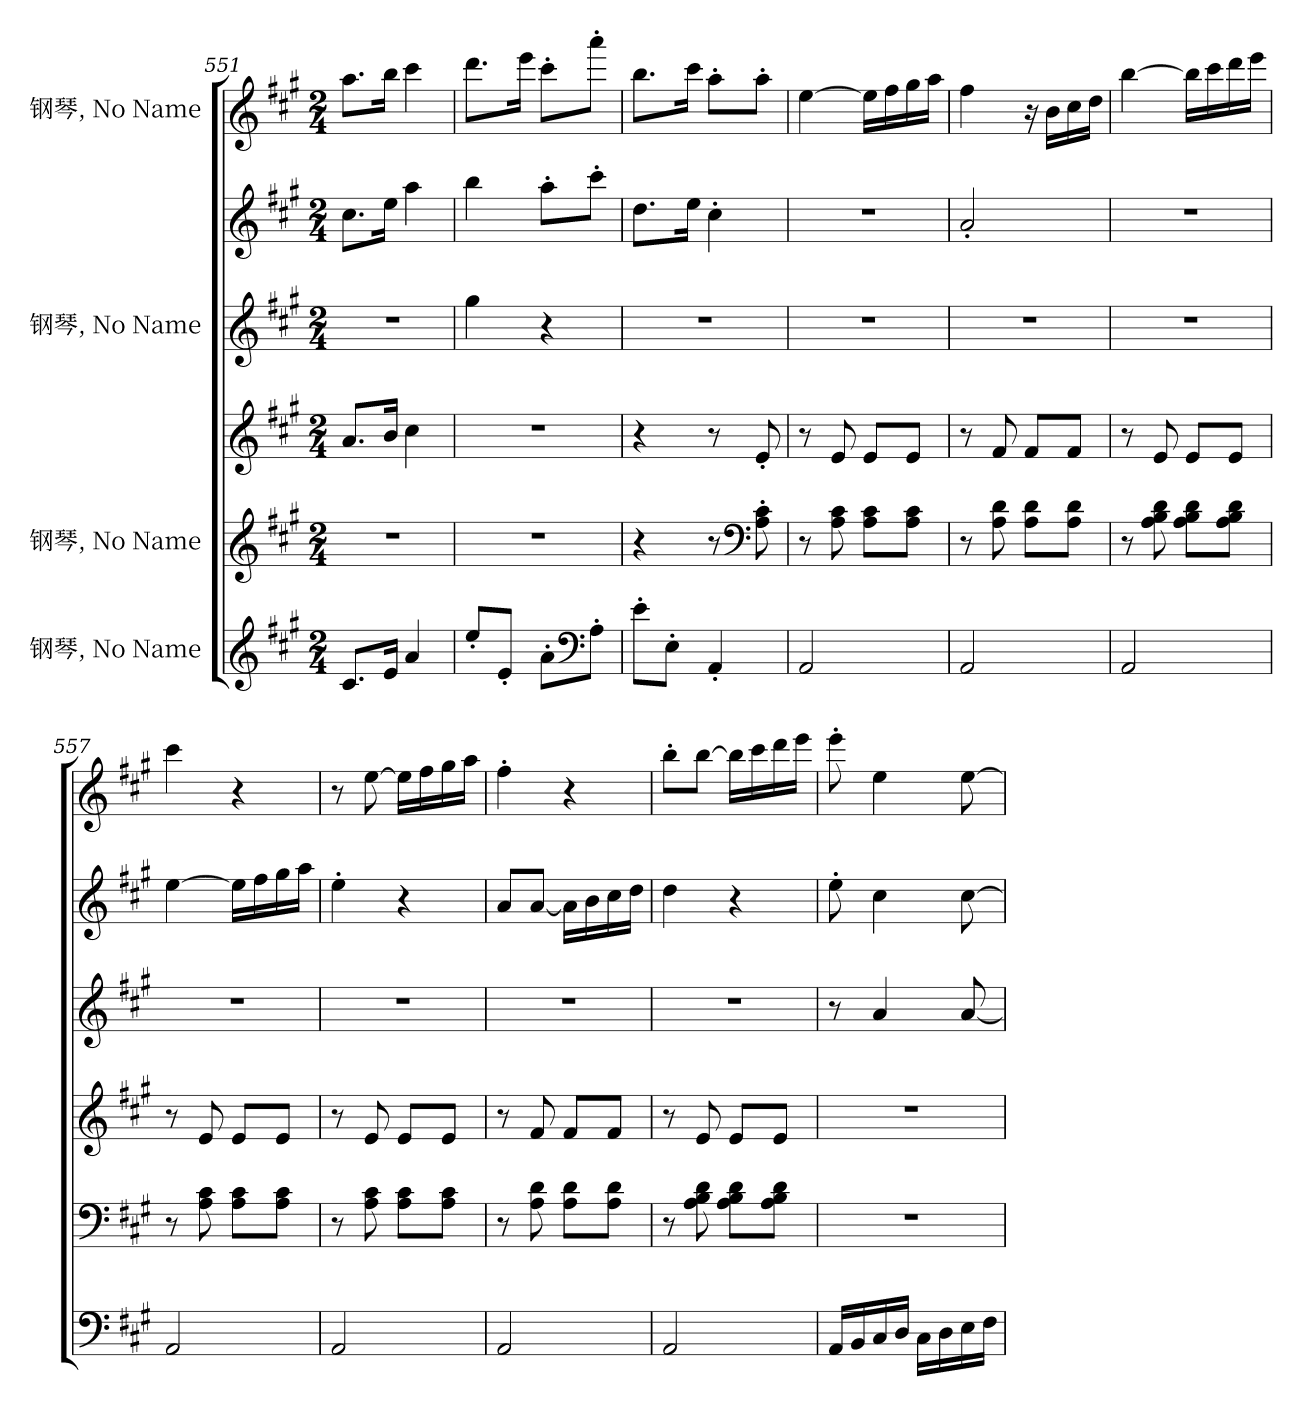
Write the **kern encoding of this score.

**kern	**kern	**kern	**kern	**kern	**kern
*part4	*part3	*part3	*part2	*part2	*part1
*staff6	*staff5	*staff4	*staff3	*staff2	*staff1
*I"钢琴, No Name	*I"钢琴, No Name	*	*I"钢琴, No Name	*	*I"钢琴, No Name
!!LO:LB:g=z
*clefG2	*clefG2	*clefG2	*clefG2	*clefG2	*clefG2
*k[f#c#g#]	*k[f#c#g#]	*k[f#c#g#]	*k[f#c#g#]	*k[f#c#g#]	*k[f#c#g#]
*M2/4	*M2/4	*M2/4	*M2/4	*M2/4	*M2/4
=551	=551	=551	=551	=551	=551
8.c#/L	2r	8.a/L	2r	8.cc#\L	8.aa\L
16e/Jk	.	16b/Jk	.	16ee\Jk	16bb\Jk
*	*	*	*	*	*MM112
4a/	.	4cc#\	.	4aa\	4ccc#\
=552	=552	=552	=552	=552	=552
*	*	*	*	*	*MM125
8ee'/L	2r	2r	4gg#\	4bb\	8.ddd\L
8e'/J	.	.	.	.	.
.	.	.	.	.	16eee\Jk
8a'\L	.	.	4r	8aa'\L	8ccc#'\L
*clefF4	*	*	*	*	*
8A'\J	.	.	.	8ccc#'\J	8aaa'\J
=553	=553	=553	=553	=553	=553
8e'\L	4r	4r	2r	8.dd\L	8.bb\L
8E'\J	.	.	.	.	.
.	.	.	.	16ee\Jk	16ccc#\Jk
4AA'/	8r	8r	.	4cc#'\	8aa'\L
*	*clefF4	*	*	*	*
.	8A\' 8c#\'	8e'/	.	.	8aa'\J
=554	=554	=554	=554	=554	=554
*	*	*	*	*	*MM123
2AA/	8r	8r	2r	2r	[4ee\
.	8A\ 8c#\	8e/	.	.	.
.	8A\ 8c#\L	8e/L	.	.	16ee\LL]
.	.	.	.	.	16ff#\
.	8A\ 8c#\J	8e/J	.	.	16gg#\
.	.	.	.	.	16aa\JJ
=555	=555	=555	=555	=555	=555
*	*	*	*	*	*MM123
2AA/	8r	8r	2r	2a'/	4ff#\
.	8A\ 8d\	8f#/	.	.	.
.	8A\ 8d\L	8f#/L	.	.	16r
.	.	.	.	.	16b\LL
.	8A\ 8d\J	8f#/J	.	.	16cc#\
.	.	.	.	.	16dd\JJ
!!LO:PB:g=z
=556	=556	=556	=556	=556	=556
*	*	*	*	*	*MM123
2AA/	8r	8r	2r	2r	[4bb\
.	8A\ 8B\ 8d\	8e/	.	.	.
.	8A\ 8B\ 8d\L	8e/L	.	.	16bb\LL]
.	.	.	.	.	16ccc#\
.	8A\ 8B\ 8d\J	8e/J	.	.	16ddd\
.	.	.	.	.	16eee\JJ
=557	=557	=557	=557	=557	=557
*	*	*	*	*	*MM123
2AA/	8r	8r	2r	[4ee\	4ccc#\
.	8A\ 8c#\	8e/	.	.	.
.	8A\ 8c#\L	8e/L	.	16ee\LL]	4r
.	.	.	.	16ff#\	.
.	8A\ 8c#\J	8e/J	.	16gg#\	.
.	.	.	.	16aa\JJ	.
=558	=558	=558	=558	=558	=558
*	*	*	*	*	*MM123
2AA/	8r	8r	2r	4ee'\	8r
.	8A\ 8c#\	8e/	.	.	[8ee\
.	8A\ 8c#\L	8e/L	.	4r	16ee\LL]
.	.	.	.	.	16ff#\
.	8A\ 8c#\J	8e/J	.	.	16gg#\
.	.	.	.	.	16aa\JJ
=559	=559	=559	=559	=559	=559
*	*	*	*	*	*MM123
2AA/	8r	8r	2r	8a/L	4ff#'\
.	8A\ 8d\	8f#/	.	[8a/J	.
.	8A\ 8d\L	8f#/L	.	16a\LL]	4r
.	.	.	.	16b\	.
.	8A\ 8d\J	8f#/J	.	16cc#\	.
.	.	.	.	16dd\JJ	.
=560	=560	=560	=560	=560	=560
*	*	*	*	*	*MM123
2AA/	8r	8r	2r	4dd\	8bb'\L
.	8A\ 8B\ 8d\	8e/	.	.	[8bb\J
.	8A\ 8B\ 8d\L	8e/L	.	4r	16bb\LL]
.	.	.	.	.	16ccc#\
.	8A\ 8B\ 8d\J	8e/J	.	.	16ddd\
.	.	.	.	.	16eee\JJ
!!LO:LB:g=z
=561	=561	=561	=561	=561	=561
16AA/LL	2r	2r	8r	8ee'\	8eee'\
16BB/	.	.	.	.	.
16C#/	.	.	4a/	4cc#\	4ee\
16D/JJ	.	.	.	.	.
16C#\LL	.	.	.	.	.
16D\	.	.	.	.	.
16E\	.	.	[8a/	[8cc#\	[8ee\
16F#\JJ	.	.	.	.	.
=	=	=	=	=	=
*-	*-	*-	*-	*-	*-
